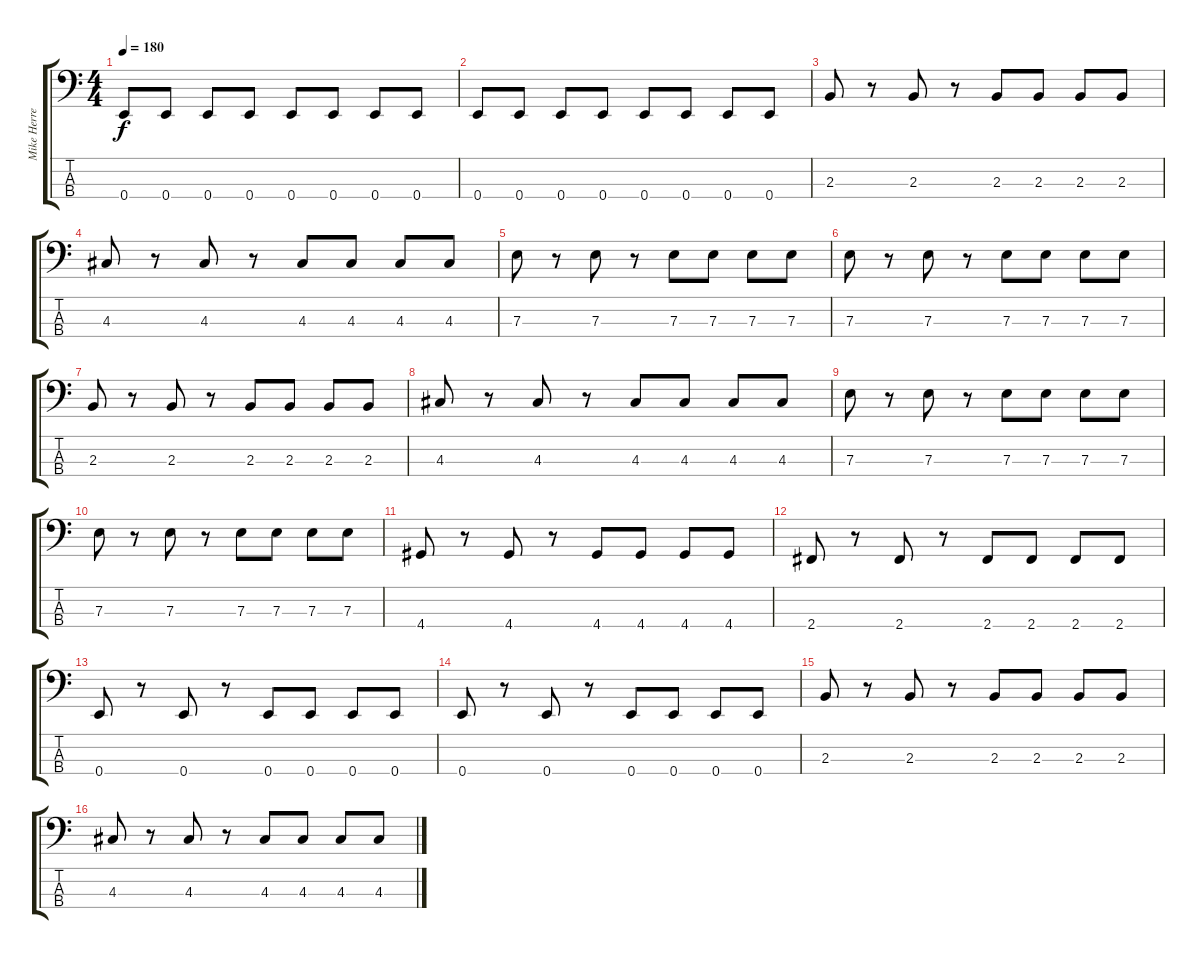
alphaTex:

\track ("Mike Herrera [Bass]" "Mike Herre") {instrument electricbassfinger}
\staff {score tabs}
\tuning (G2 D2 A1 E1) {hide}
\ts (4 4)
\tempo 180
\clef f4
\ks c
0.4.8{dy f} 0.4.8 0.4.8 0.4.8 0.4.8 0.4.8 0.4.8 0.4.8 |
0.4.8 0.4.8 0.4.8 0.4.8 0.4.8 0.4.8 0.4.8 0.4.8 |
2.3.8 r.8 2.3.8 r.8 2.3.8 2.3.8 2.3.8 2.3.8 |
4.3.8 r.8 4.3.8 r.8 4.3.8 4.3.8 4.3.8 4.3.8 |
7.3.8 r.8 7.3.8 r.8 7.3.8 7.3.8 7.3.8 7.3.8 |
7.3.8 r.8 7.3.8 r.8 7.3.8 7.3.8 7.3.8 7.3.8 |
2.3.8 r.8 2.3.8 r.8 2.3.8 2.3.8 2.3.8 2.3.8 |
4.3.8 r.8 4.3.8 r.8 4.3.8 4.3.8 4.3.8 4.3.8 |
7.3.8 r.8 7.3.8 r.8 7.3.8 7.3.8 7.3.8 7.3.8 |
7.3.8 r.8 7.3.8 r.8 7.3.8 7.3.8 7.3.8 7.3.8 |
4.4.8 r.8 4.4.8 r.8 4.4.8 4.4.8 4.4.8 4.4.8 |
2.4.8 r.8 2.4.8 r.8 2.4.8 2.4.8 2.4.8 2.4.8 |
0.4.8 r.8 0.4.8 r.8 0.4.8 0.4.8 0.4.8 0.4.8 |
0.4.8 r.8 0.4.8 r.8 0.4.8 0.4.8 0.4.8 0.4.8 |
2.3.8 r.8 2.3.8 r.8 2.3.8 2.3.8 2.3.8 2.3.8 |
4.3.8 r.8 4.3.8 r.8 4.3.8 4.3.8 4.3.8 4.3.8
